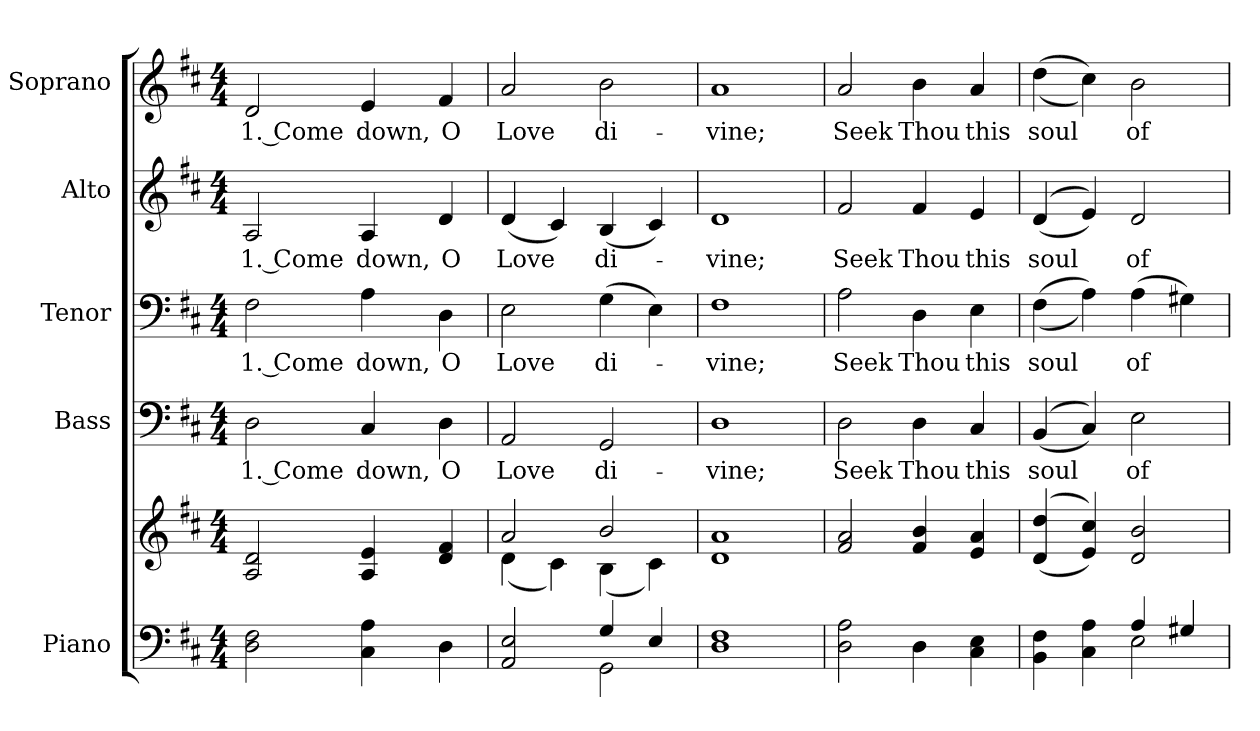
**kern	**kern	**kern	**text	**kern	**text	**kern	**text	**kern	**text
*part5	*part5	*part4	*part4	*part3	*part3	*part2	*part2	*part1	*part1
*staff6	*staff5	*staff4	*staff4	*staff3	*staff3	*staff2	*staff2	*staff1	*staff1
*I"Piano	*	*I"Bass	*	*I"Tenor	*	*I"Alto	*	*I"Soprano	*
*I'Pno.	*	*I'B.	*	*I'T.	*	*I'A.	*	*I'S.	*
!!LO:PB:g=z
*clefF4	*clefG2	*clefF4	*	*clefF4	*	*clefG2	*	*clefG2	*
*k[f#c#]	*k[f#c#]	*k[f#c#]	*	*k[f#c#]	*	*k[f#c#]	*	*k[f#c#]	*
*D:	*D:	*D:	*	*D:	*	*D:	*	*D:	*
*M4/4	*M4/4	*M4/4	*	*M4/4	*	*M4/4	*	*M4/4	*
*MM155	*MM155	*MM155	*	*MM155	*	*MM155	*	*MM155	*
=1	=1	=1	=1	=1	=1	=1	=1	=1	=1
!	!	!	!LO:LY:b:color=#000000	!	!	!	!	!	!
!	!	!	!	!	!LO:LY:b:color=#000000	!	!	!	!
!	!	!	!	!	!	!	!LO:LY:b:color=#000000	!	!
!	!	!	!	!	!	!	!	!	!LO:LY:b:color=#000000
2Di\ 2F#i	2Ai/ 2di	2Di\	1. Come	2F#i\	1. Come	2Ai/	1. Come	2di/	1. Come
!	!	!	!LO:LY:b:color=#000000	!	!	!	!	!	!
!	!	!	!	!	!LO:LY:b:color=#000000	!	!	!	!
!	!	!	!	!	!	!	!LO:LY:b:color=#000000	!	!
!	!	!	!	!	!	!	!	!	!LO:LY:b:color=#000000
4C#i\ 4Ai	4Ai/ 4ei	4C#i/	down,	4Ai\	down,	4Ai/	down,	4ei/	down,
!	!	!	!LO:LY:b:color=#000000	!	!	!	!	!	!
!	!	!	!	!	!LO:LY:b:color=#000000	!	!	!	!
!	!	!	!	!	!	!	!LO:LY:b:color=#000000	!	!
!	!	!	!	!	!	!	!	!	!LO:LY:b:color=#000000
4Di\	4di/ 4f#i	4Di\	O	4Di\	O	4di/	O	4f#i/	O
=2	=2	=2	=2	=2	=2	=2	=2	=2	=2
*^	*^	*	*	*	*	*	*	*	*
!	!	!	!	!	!LO:LY:b:color=#000000	!	!	!	!	!	!
!	!	!	!	!	!	!	!LO:LY:b:color=#000000	!	!	!	!
!	!	!	!	!	!	!	!	!	!LO:LY:b:color=#000000	!	!
!	!	!	!	!	!	!	!	!	!	!	!LO:LY:b:color=#000000
2AAi/ 2Ei	2ryy	2ai/	(4di\	2AAi/	Love	2Ei\	Love	(4di/	Love	2ai/	Love
.	.	.	4c#i\)	.	.	.	.	4c#i/)	.	.	.
!	!	!	!	!	!LO:LY:b:color=#000000	!	!	!	!	!	!
!	!	!	!	!	!	!	!LO:LY:b:color=#000000	!	!	!	!
!	!	!	!	!	!	!	!	!	!LO:LY:b:color=#000000	!	!
!	!	!	!	!	!	!	!	!	!	!	!LO:LY:b:color=#000000
4Gi/	2GGi\	2bi/	(4Bi\	2GGi/	di-	(4Gi\	di-	(4Bi/	di-	2bi\	di-
4Ei/	.	.	4c#i\)	.	.	4Ei\)	.	4c#i/)	.	.	.
*v	*v	*	*	*	*	*	*	*	*	*	*
*	*v	*v	*	*	*	*	*	*	*	*
=3	=3	=3	=3	=3	=3	=3	=3	=3	=3
*	*^	*	*	*	*	*	*	*	*
!	!	!	!	!LO:LY:b:color=#000000	!	!	!	!	!	!
*	*v	*v	*	*	*	*	*	*	*	*
*	*^	*	*	*	*	*	*	*	*
!	!	!	!	!	!	!LO:LY:b:color=#000000	!	!	!	!
*	*v	*v	*	*	*	*	*	*	*	*
*	*^	*	*	*	*	*	*	*	*
!	!	!	!	!	!	!	!	!LO:LY:b:color=#000000	!	!
*	*v	*v	*	*	*	*	*	*	*	*
*	*^	*	*	*	*	*	*	*	*
!	!	!	!	!	!	!	!	!	!	!LO:LY:b:color=#000000
*	*v	*v	*	*	*	*	*	*	*	*
1Di 1F#i	1di 1ai	1Di	-vine;	1F#i	-vine;	1di	-vine;	1ai	-vine;
=4	=4	=4	=4	=4	=4	=4	=4	=4	=4
!	!	!	!LO:LY:b:color=#000000	!	!	!	!	!	!
!	!	!	!	!	!LO:LY:b:color=#000000	!	!	!	!
!	!	!	!	!	!	!	!LO:LY:b:color=#000000	!	!
!	!	!	!	!	!	!	!	!	!LO:LY:b:color=#000000
2Di\ 2Ai	2f#i/ 2ai	2Di\	Seek	2Ai\	Seek	2f#i/	Seek	2ai/	Seek
!	!	!	!LO:LY:b:color=#000000	!	!	!	!	!	!
!	!	!	!	!	!LO:LY:b:color=#000000	!	!	!	!
!	!	!	!	!	!	!	!LO:LY:b:color=#000000	!	!
!	!	!	!	!	!	!	!	!	!LO:LY:b:color=#000000
4Di\	4f#i/ 4bi	4Di\	Thou	4Di\	Thou	4f#i/	Thou	4bi\	Thou
!	!	!	!LO:LY:b:color=#000000	!	!	!	!	!	!
!	!	!	!	!	!LO:LY:b:color=#000000	!	!	!	!
!	!	!	!	!	!	!	!LO:LY:b:color=#000000	!	!
!	!	!	!	!	!	!	!	!	!LO:LY:b:color=#000000
4C#i\ 4Ei	4ei/ 4ai	4C#i/	this	4Ei\	this	4ei/	this	4ai/	this
=5	=5	=5	=5	=5	=5	=5	=5	=5	=5
*^	*	*	*	*	*	*	*	*	*
!	!	!	!	!LO:LY:b:color=#000000	!	!	!	!	!	!
!	!	!	!	!	!	!LO:LY:b:color=#000000	!	!	!	!
!	!	!	!	!	!	!	!	!LO:LY:b:color=#000000	!	!
!	!	!	!	!	!	!	!	!	!	!LO:LY:b:color=#000000
4BBi\ 4F#i	2ryy	((4di/ 4ddi	((4BBi/	soul	((4F#i\	soul	((4di/	soul	((4ddi\	soul
4C#i\ 4Ai	.	4ei/ 4cc#i))	4C#i/))	.	4Ai\))	.	4ei/))	.	4cc#i\))	.
!	!	!	!	!LO:LY:b:color=#000000	!	!	!	!	!	!
!	!	!	!	!	!	!LO:LY:b:color=#000000	!	!	!	!
!	!	!	!	!	!	!	!	!LO:LY:b:color=#000000	!	!
!	!	!	!	!	!	!	!	!	!	!LO:LY:b:color=#000000
4Ai/	2Ei\	2di/ 2bi	2Ei\	of	(4Ai\	of	2di/	of	2bi\	of
4G#Xi/	.	.	.	.	4G#Xi\)	.	.	.	.	.
*v	*v	*	*	*	*	*	*	*	*	*
=	=	=	=	=	=	=	=	=	=
*-	*-	*-	*-	*-	*-	*-	*-	*-	*-
